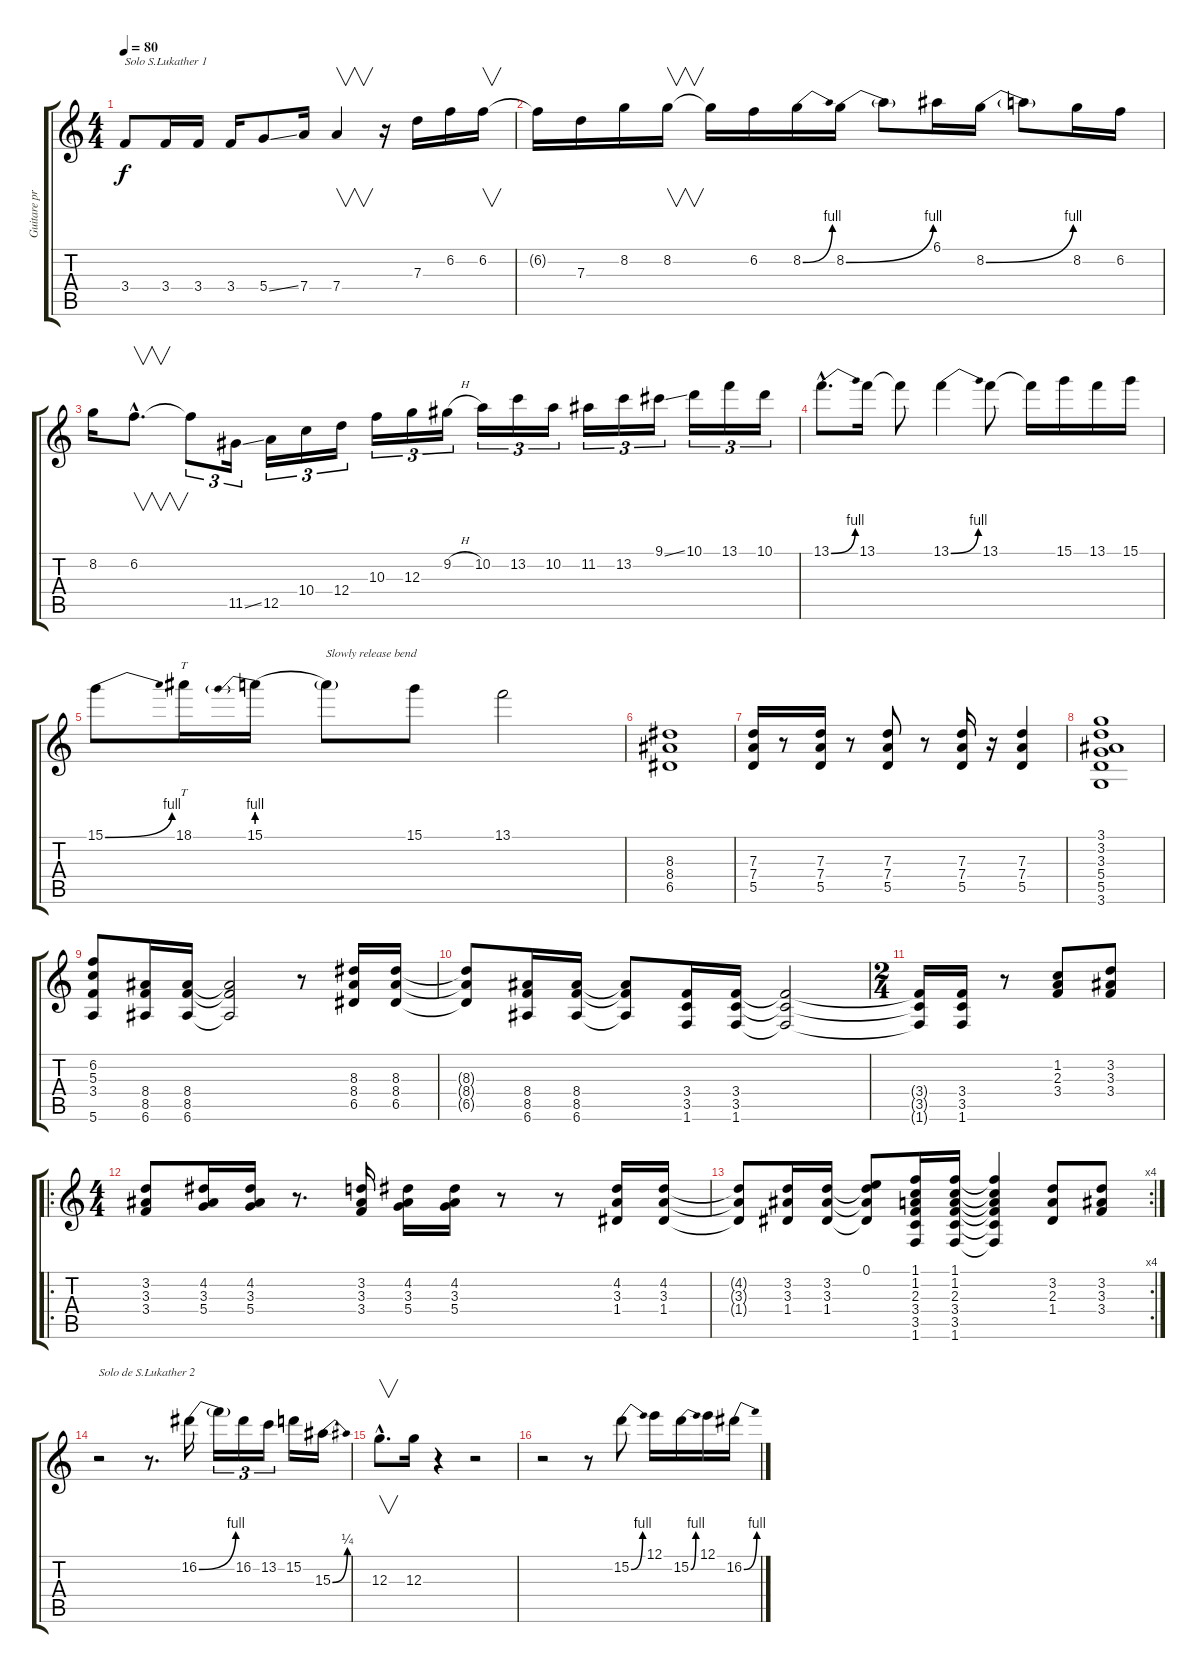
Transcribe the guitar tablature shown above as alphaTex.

\track ("Guitare principale" "Guitare pr") {instrument overdrivenguitar}
\staff {score tabs}
\tuning (E4 B3 G3 D3 A2 E2) {hide}
\ts (4 4)
\tempo 80
\clef g2
\ks c
3.4.8{txt "Solo S.Lukather 1" dy f} 3.4.16 3.4.16 3.4.16 5.4{ss}.8 7.4.16 7.4.4{v} r.16 7.3.16 6.2.16 6.2.16{v} |
6.2{t}.16 7.3.16 8.2.16 8.2.16{v} 8.2{t}.16 6.2.16 8.2{be (bend 0 0 60 4)}.16 8.2{be (bend 0 0 60 4)}.16 8.2{t}.8 6.1.16 8.2{be (bend 0 0 60 4)}.16 8.2{t}.8 8.2.16 6.2.16 |
8.2.16 6.2{hac}.8{v d} 6.2{t}.8{tu (3 2)} 11.5{ss}.16{tu (3 2)} 12.5.16{tu (3 2)} 10.4.16{tu (3 2)} 12.4.16{tu (3 2)} 10.3.16{tu (3 2)} 12.3.16{tu (3 2)} 9.2{h}.16{tu (3 2)} 10.2.16{tu (3 2)} 13.2.16{tu (3 2)} 10.2.16{tu (3 2)} 11.2.16{tu (3 2)} 13.2.16{tu (3 2)} 9.1{ss}.16{tu (3 2)} 10.1.16{tu (3 2)} 13.1.16{tu (3 2)} 10.1.16{tu (3 2)} |
13.1{be (bend 0 0 60 4) hac}.8{d} 13.1.16 13.1{t}.8 13.1{be (bend 0 0 60 4)}.4 13.1.8 13.1{t}.16 15.1.16 13.1.16 15.1.16 |
15.1{be (bend 0 0 60 4)}.8 18.1.16{tt} 15.1{be (prebend 0 4 60 4)}.16 15.1{t}.8{txt "Slowly release bend"} 15.1.8 13.1.2 |
(8.3 8.4 6.5).1 |
(7.3 7.4 5.5).16 r.8 (7.3 7.4 5.5).16 r.8 (7.3 7.4 5.5).8 r.8 (7.3 7.4 5.5).16 r.16 (7.3 7.4 5.5).4 |
(3.1 3.2 3.3 5.4 5.5 3.6).1 |
(6.2 5.3 3.4 5.6).8 (8.4 8.5 6.6).16 (8.4 8.5 6.6).16 (8.4{t} 8.5{t} 6.6{t}).2 r.8 (8.3 8.4 6.5).16 (8.3 8.4 6.5).16 |
(8.3{t} 8.4{t} 6.5{t}).8 (8.4 8.5 6.6).16 (8.4 8.5 6.6).16 (8.4{t} 8.5{t} 6.6{t}).8 (3.4 3.5 1.6).16 (3.4 3.5 1.6).16 (3.4{t} 3.5{t} 1.6{t}).2 |
\ts (2 4)
(3.4{t} 3.5{t} 1.6{t}).16 (3.4 3.5 1.6).16 r.8 (1.2 2.3 3.4).8 (3.2 3.3 3.4).8 |
\ro
\ts (4 4)
(3.2 3.3 3.4).8 (4.2 3.3 5.4).16 (4.2 3.3 5.4).16 r.8{d} (3.2 3.3 3.4).16 (4.2 3.3 5.4).16 (4.2 3.3 5.4).16 r.8 r.8 (4.2 3.3 1.4).16 (4.2 3.3 1.4).16 |
\rc 4
(4.2{t} 3.3{t} 1.4{t}).8 (3.2 3.3 1.4).16 (3.2 3.3 1.4).16 (0.1 3.2{t} 3.3{t} 1.4{t}).8 (1.1 1.2 2.3 3.4 3.5 1.6).16 (1.1 1.2 2.3 3.4 3.5 1.6).16 (1.1{t} 1.2{t} 2.3{t} 3.4{t} 3.5{t} 1.6{t}).4 (3.2 2.3 1.4).8 (3.2 3.3 3.4).8 |
r.2{txt "Solo de S.Lukather 2"} r.8{d} 16.2{be (bend 0 0 60 4)}.16 16.2{t}.16{tu (3 2)} 16.2.16{tu (3 2)} 13.2.16{tu (3 2)} 15.2.16 15.3{be (bend 0 0 60 1)}.16 |
12.3{hac}.8{v d} 12.3.16 r.4 r.2 |
r.2 r.8 15.2{be (bend 0 0 60 4)}.8 12.1.16 15.2{be (bend 0 0 60 4)}.16 12.1.16 16.2{be (bend 0 0 60 4)}.16
